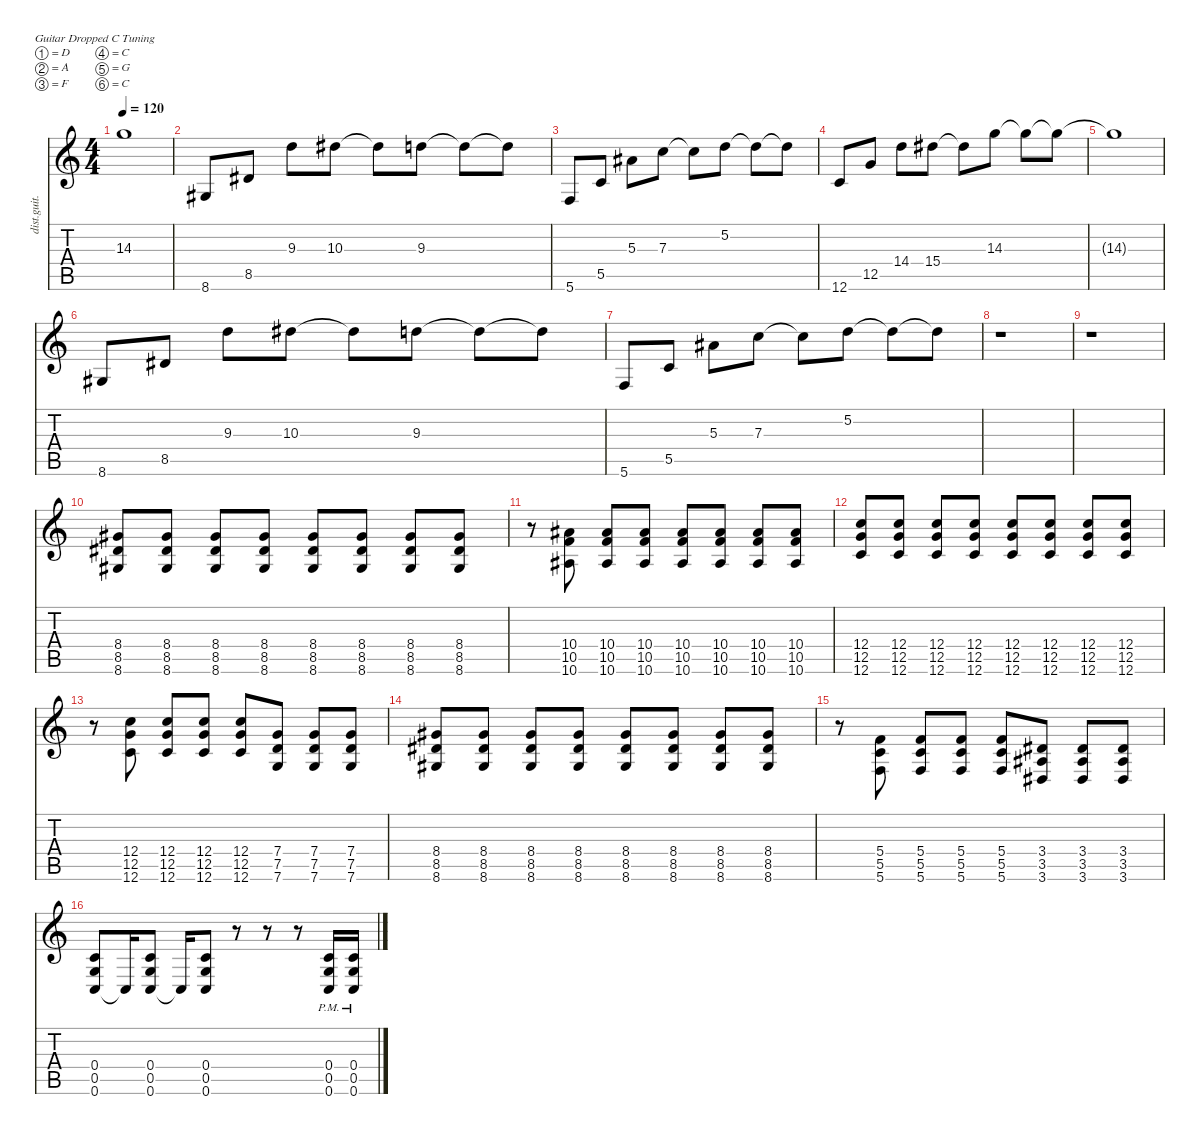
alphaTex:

\defaultSystemsLayout 4
\hideDynamics
\bracketExtendMode nobrackets
\otherSystemsTrackNameOrientation horizontal
\track ("riff" "dist.guit.") {instrument distortionguitar}
\staff {score tabs}
\tuning (D4 A3 F3 C3 G2 C2)
\ts (4 4)
\tempo 120
\clef g2
\ks c
14.3{t}.1{dy mf beam Down} |
8.6{acc #}.8{beam Up} 8.5{acc #}.8{beam Up} 9.3.8{beam Down} 10.3{acc #}.8{beam Down} 10.3{t acc #}.8{beam Down} 9.3.8{beam Down} 9.3{t}.8{beam Down} 9.3{t}.8{beam Down} |
5.6.8{beam Up} 5.5.8{beam Up} 5.3{acc #}.8{beam Down} 7.3.8{beam Down} 7.3{t}.8{beam Down} 5.2.8{beam Down} 5.2{t}.8{beam Down} 5.2{t}.8{beam Down} |
12.6.8{beam Up} 12.5.8{beam Up} 14.4.8{beam Down} 15.4{acc #}.8{beam Down} 15.4{t acc #}.8{beam Down} 14.3.8{beam Down} 14.3{t}.8{beam Down} 14.3{t}.8{beam Down} |
14.3{t}.1{beam Down} |
8.6{acc #}.8{beam Up} 8.5{acc #}.8{beam Up} 9.3.8{beam Down} 10.3{acc #}.8{beam Down} 10.3{t acc #}.8{beam Down} 9.3.8{beam Down} 9.3{t}.8{beam Down} 9.3{t}.8{beam Down} |
5.6.8{beam Up} 5.5.8{beam Up} 5.3{acc #}.8{beam Down} 7.3.8{beam Down} 7.3{t}.8{beam Down} 5.2.8{beam Down} 5.2{t}.8{beam Down} 5.2{t}.8{beam Down} |
r.1{beam Down} |
r.1{beam Down} |
(8.6{acc #} 8.4{acc #} 8.5{acc #}).8{beam Up} (8.6{acc #} 8.5{acc #} 8.4{acc #}).8{beam Up} (8.6{acc #} 8.4{acc #} 8.5{acc #}).8{beam Up} (8.6{acc #} 8.5{acc #} 8.4{acc #}).8{beam Up} (8.6{acc #} 8.4{acc #} 8.5{acc #}).8{beam Up} (8.6{acc #} 8.5{acc #} 8.4{acc #}).8{beam Up} (8.6{acc #} 8.4{acc #} 8.5{acc #}).8{beam Up} (8.6{acc #} 8.5{acc #} 8.4{acc #}).8{beam Up} |
r.8{beam Down} (10.6{acc #} 10.5 10.4{acc #}).8{beam Up} (10.6{acc #} 10.5 10.4{acc #}).8{beam Up} (10.6{acc #} 10.5 10.4{acc #}).8{beam Up} (10.6{acc #} 10.5 10.4{acc #}).8{beam Up} (10.6{acc #} 10.5 10.4{acc #}).8{beam Up} (10.6{acc #} 10.4{acc #} 10.5).8{beam Up} (10.6{acc #} 10.5 10.4{acc #}).8{beam Up} |
(12.6 12.5 12.4).8{beam Up} (12.6 12.5 12.4).8{beam Up} (12.6 12.5 12.4).8{beam Up} (12.6 12.5 12.4).8{beam Up} (12.6 12.5 12.4).8{beam Up} (12.6 12.5 12.4).8{beam Up} (12.6 12.5 12.4).8{beam Up} (12.6 12.5 12.4).8{beam Up} |
r.8{beam Down} (12.6 12.4 12.5).8{beam Up} (12.6 12.5 12.4).8{beam Up} (12.6 12.4 12.5).8{beam Up} (12.6 12.5 12.4).8{beam Up} (7.6 7.4 7.5).8{beam Up} (7.6 7.5 7.4).8{beam Up} (7.6 7.5 7.4).8{beam Up} |
(8.6{acc #} 8.5{acc #} 8.4{acc #}).8{beam Up} (8.6{acc #} 8.5{acc #} 8.4{acc #}).8{beam Up} (8.6{acc #} 8.5{acc #} 8.4{acc #}).8{beam Up} (8.6{acc #} 8.5{acc #} 8.4{acc #}).8{beam Up} (8.6{acc #} 8.5{acc #} 8.4{acc #}).8{beam Up} (8.6{acc #} 8.5{acc #} 8.4{acc #}).8{beam Up} (8.6{acc #} 8.5{acc #} 8.4{acc #}).8{beam Up} (8.6{acc #} 8.5{acc #} 8.4{acc #}).8{beam Up} |
r.8{beam Down} (5.6 5.5 5.4).8{beam Up} (5.6 5.4 5.5).8{beam Up} (5.6 5.5 5.4).8{beam Up} (5.6 5.4 5.5).8{beam Up} (3.6{acc #} 3.5{acc #} 3.4{acc #}).8{beam Up} (3.6{acc #} 3.4{acc #} 3.5{acc #}).8{beam Up} (3.6{acc #} 3.5{acc #} 3.4{acc #}).8{beam Up} |
(0.6 0.5 0.4).8{beam Up} 0.6{t}.16{beam Up} (0.6 0.4 0.5).8{beam Up} 0.6{t}.16{beam Up} (0.6 0.5 0.4).8{beam Up} r.8{beam Up} r.8{beam Up} r.8{beam Up} (0.6{pm} 0.5{pm} 0.4{pm}).16{beam Up} (0.5{pm} 0.6{pm} 0.4{pm}).16{beam Up}
